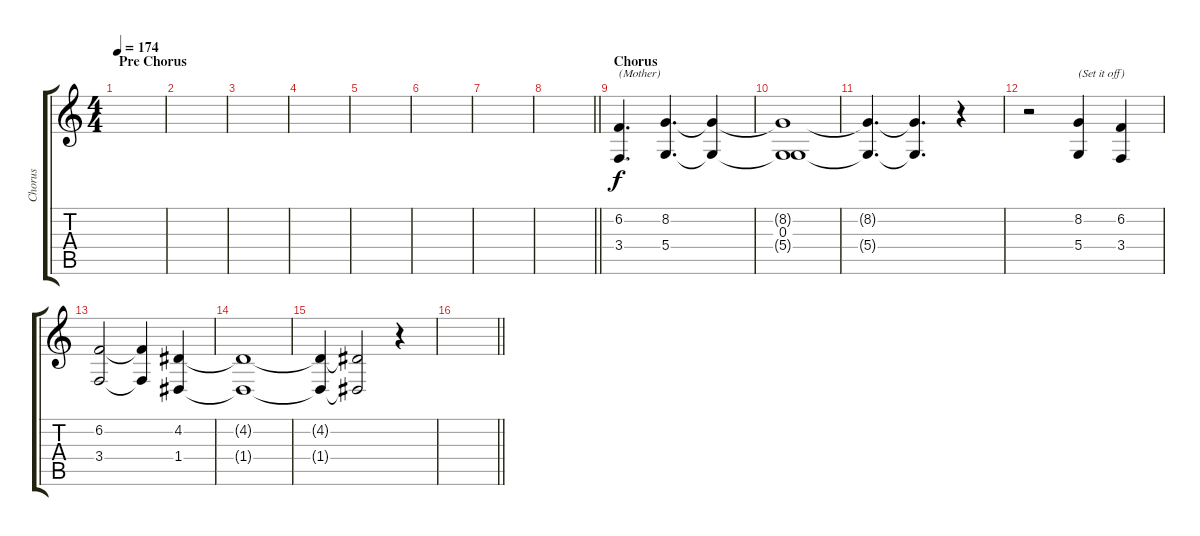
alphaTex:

\track ("Chorus" "Chorus") {instrument lead6voice}
\staff {score tabs}
\tuning (E4 B3 G3 D3 A2 D2) {hide}
\ts (4 4)
\section ("" "Pre Chorus")
\tempo 174
\clef g2
\ks c
|
|
|
|
|
|
|
\barLineRight lightlight
|
\section ("" "Chorus")
(6.2 3.4).4{d txt "(Mother)"} (8.2 5.4).4{d} (8.2{t} 5.4{t}).4 |
(8.2{t} 0.3 5.4{t}).1 |
(8.2{t} 5.4{t}).4{d} (8.2{t} 5.4{t}).4{d} r.4 |
r.2 (8.2 5.4).4{txt "(Set it off)"} (6.2 3.4).4 |
(6.2 3.4).2 (6.2{t} 3.4{t}).4 (4.2 1.4).4 |
(4.2{t} 1.4{t}).1 |
(4.2{t} 1.4{t}).4 (4.2{t} 1.4{t}).2 r.4 |
\barLineRight lightlight
